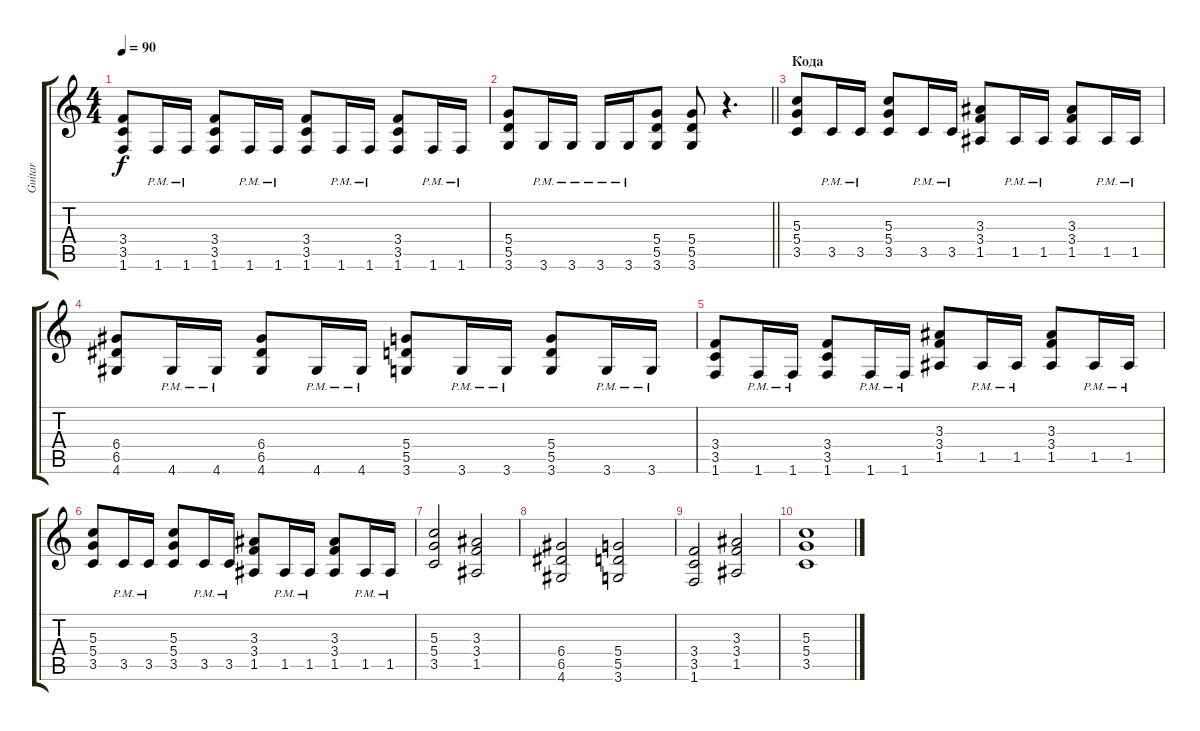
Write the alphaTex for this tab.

\track ("Guitar" "Guitar") {instrument distortionguitar}
\staff {score tabs}
\tuning (E4 B3 G3 D3 A2 E2) {hide}
\ts (4 4)
\tempo 90
\clef g2
\ks c
(3.4 3.5 1.6).8{dy f} 1.6{pm}.16 1.6{pm}.16 (3.4 3.5 1.6).8 1.6{pm}.16 1.6{pm}.16 (3.4 3.5 1.6).8 1.6{pm}.16 1.6{pm}.16 (3.4 3.5 1.6).8 1.6{pm}.16 1.6{pm}.16 |
\barLineRight lightlight
(5.4 5.5 3.6).8 3.6{pm}.16 3.6{pm}.16 3.6{pm}.16 3.6{pm}.16 (5.4 5.5 3.6).8 (5.4 5.5 3.6).8 r.4{d} |
\section ("" "Кода")
(5.3 5.4 3.5).8 3.5{pm}.16 3.5{pm}.16 (5.3 5.4 3.5).8 3.5{pm}.16 3.5{pm}.16 (3.3 3.4 1.5).8 1.5{pm}.16 1.5{pm}.16 (3.3 3.4 1.5).8 1.5{pm}.16 1.5{pm}.16 |
(6.4 6.5 4.6).8 4.6{pm}.16 4.6{pm}.16 (6.4 6.5 4.6).8 4.6{pm}.16 4.6{pm}.16 (5.4 5.5 3.6).8 3.6{pm}.16 3.6{pm}.16 (5.4 5.5 3.6).8 3.6{pm}.16 3.6{pm}.16 |
(3.4 3.5 1.6).8 1.6{pm}.16 1.6{pm}.16 (3.4 3.5 1.6).8 1.6{pm}.16 1.6{pm}.16 (3.3 3.4 1.5).8 1.5{pm}.16 1.5{pm}.16 (3.3 3.4 1.5).8 1.5{pm}.16 1.5{pm}.16 |
(5.3 5.4 3.5).8 3.5{pm}.16 3.5{pm}.16 (5.3 5.4 3.5).8 3.5{pm}.16 3.5{pm}.16 (3.3 3.4 1.5).8 1.5{pm}.16 1.5{pm}.16 (3.3 3.4 1.5).8 1.5{pm}.16 1.5{pm}.16 |
(5.3 5.4 3.5).2 (3.3 3.4 1.5).2 |
(6.4 6.5 4.6).2 (5.4 5.5 3.6).2 |
(3.4 3.5 1.6).2 (3.3 3.4 1.5).2 |
(5.3 5.4 3.5).1
